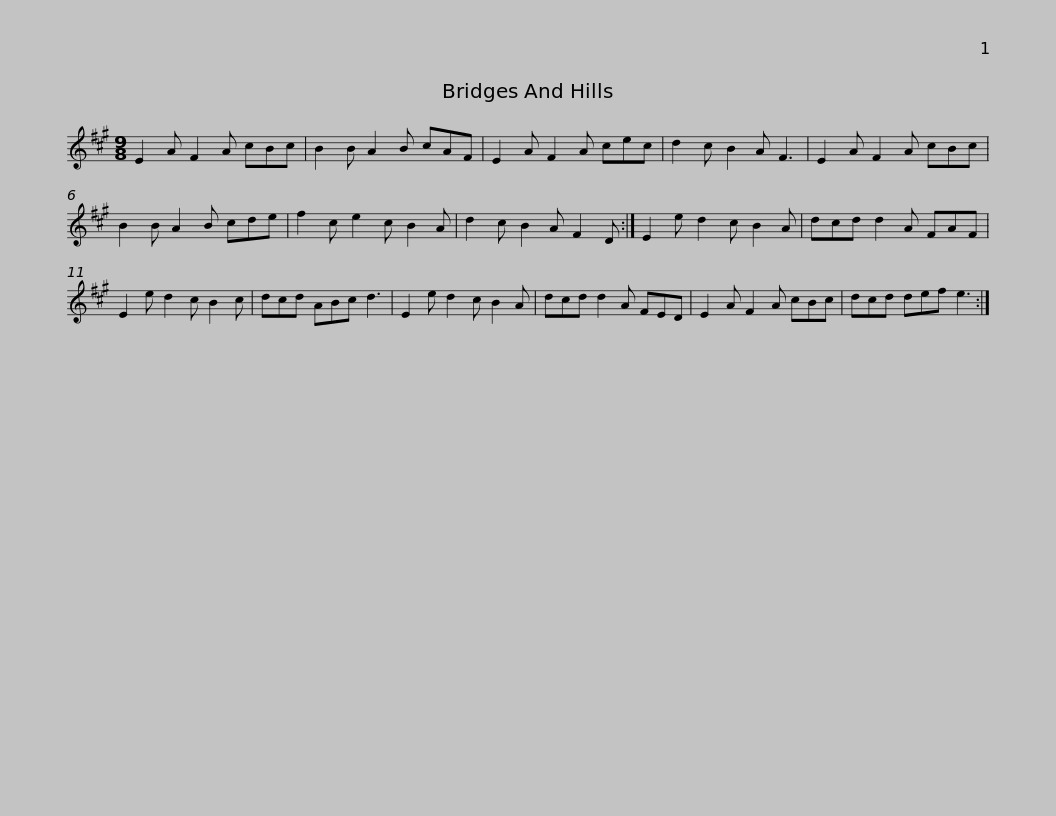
X:1
L:1/8
M:9/8
I:linebreak $
K:A
V:1 treble
V:1
 E2 A F2 A cBc | B2 B A2 B cAF | E2 A F2 A cec | d2 c B2 A F3 | E2 A F2 A cBc |$ %5
 B2 B A2 B cde | f2 c e2 c B2 A | d2 c B2 A F2 D :| E2 e d2 c B2 A | dcd d2 A FAF | %10
 E2 e d2 c B2 c |$ dcd ABc d3 | E2 e d2 c B2 A | dcd d2 A FED | E2 A F2 A cBc | %15
 dcd def e3 :| %16
